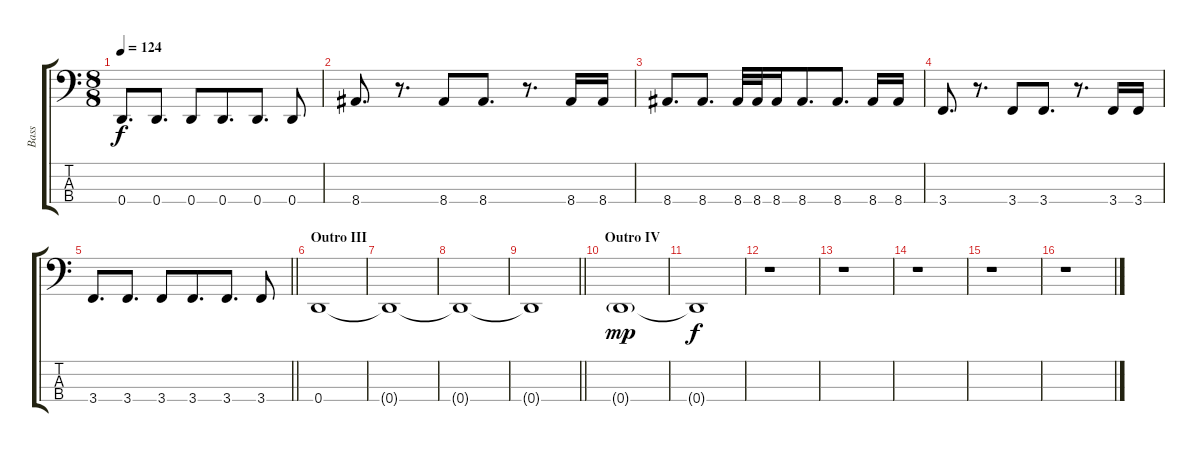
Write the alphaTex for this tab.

\track ("Bass" "Bass") {instrument electricbassfinger}
\staff {score tabs}
\tuning (G2 D2 A1 D1) {hide}
\ts (8 8)
\tempo 124
\clef f4
\ks c
0.4.8{d dy f} 0.4.8{d} 0.4.8 0.4.8{d} 0.4.8{d} 0.4.8 |
8.4.8{d} r.8{d} 8.4.8 8.4.8{d} r.8{d} 8.4.16 8.4.16 |
8.4.8{d} 8.4.8{d} 8.4.32 8.4.32 8.4.16 8.4.8{d} 8.4.8{d} 8.4.16 8.4.16 |
3.4.8{d} r.8{d} 3.4.8 3.4.8{d} r.8{d} 3.4.16 3.4.16 |
\barLineRight lightlight
3.4.8{d} 3.4.8{d} 3.4.8 3.4.8{d} 3.4.8{d} 3.4.8 |
\section ("" "Outro III")
0.4.1 |
0.4{t}.1 |
0.4{t}.1 |
\barLineRight lightlight
0.4{t}.1 |
\section ("" "Outro IV")
0.4{g}.1{dy mp volume 0} |
0.4{t}.1{dy f} |
r.1 |
r.1 |
r.1 |
r.1 |
r.1
